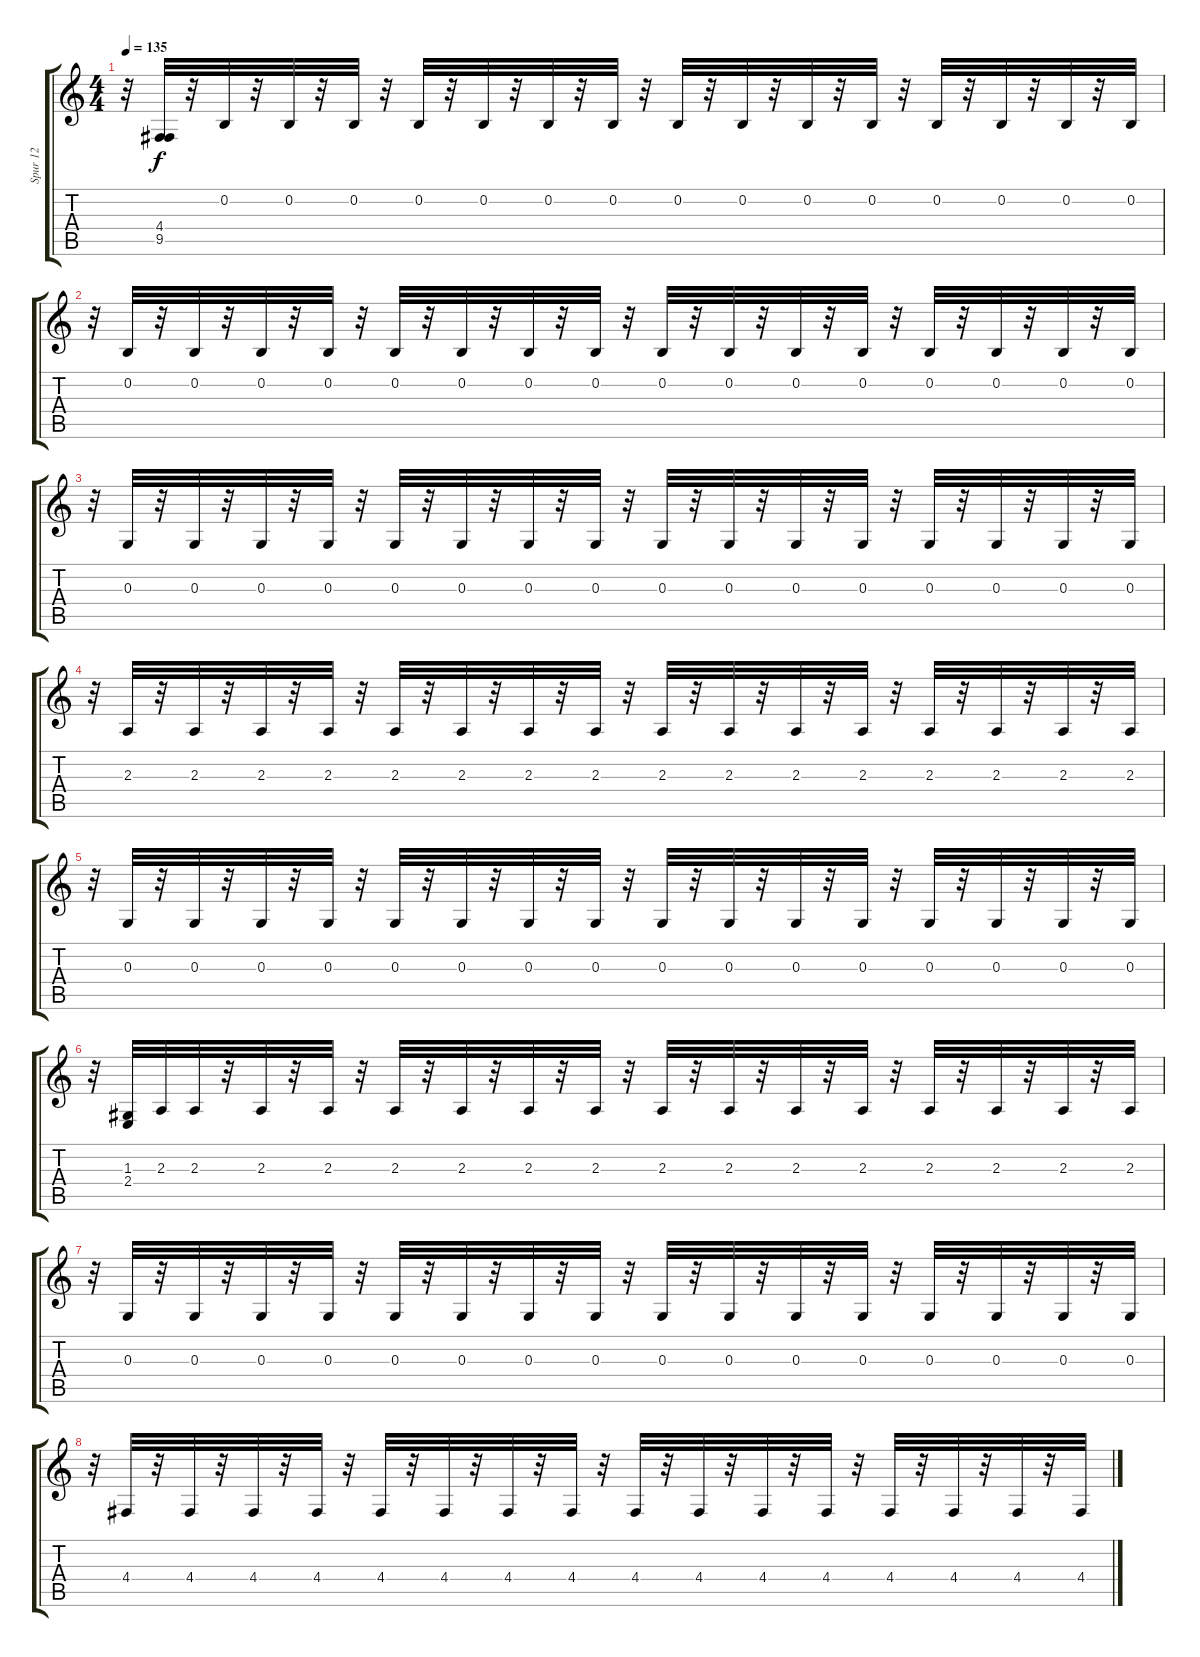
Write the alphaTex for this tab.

\track ("Spur 12" "Spur 12") {instrument lead8bassandlead}
\staff {score tabs}
\tuning (E4 B3 G3 D3 A2 E2) {hide}
\ts (4 4)
\tempo 135
\clef g2
\ks c
r.32{dy f} (4.4 9.5).32 r.32 0.2.32 r.32 0.2.32 r.32 0.2.32 r.32 0.2.32 r.32 0.2.32 r.32 0.2.32 r.32 0.2.32 r.32 0.2.32 r.32 0.2.32 r.32 0.2.32 r.32 0.2.32 r.32 0.2.32 r.32 0.2.32 r.32 0.2.32 r.32 0.2.32 |
r.32 0.2.32 r.32 0.2.32 r.32 0.2.32 r.32 0.2.32 r.32 0.2.32 r.32 0.2.32 r.32 0.2.32 r.32 0.2.32 r.32 0.2.32 r.32 0.2.32 r.32 0.2.32 r.32 0.2.32 r.32 0.2.32 r.32 0.2.32 r.32 0.2.32 r.32 0.2.32 |
r.32 0.3.32 r.32 0.3.32 r.32 0.3.32 r.32 0.3.32 r.32 0.3.32 r.32 0.3.32 r.32 0.3.32 r.32 0.3.32 r.32 0.3.32 r.32 0.3.32 r.32 0.3.32 r.32 0.3.32 r.32 0.3.32 r.32 0.3.32 r.32 0.3.32 r.32 0.3.32 |
r.32 2.3.32 r.32 2.3.32 r.32 2.3.32 r.32 2.3.32 r.32 2.3.32 r.32 2.3.32 r.32 2.3.32 r.32 2.3.32 r.32 2.3.32 r.32 2.3.32 r.32 2.3.32 r.32 2.3.32 r.32 2.3.32 r.32 2.3.32 r.32 2.3.32 r.32 2.3.32 |
r.32 0.3.32 r.32 0.3.32 r.32 0.3.32 r.32 0.3.32 r.32 0.3.32 r.32 0.3.32 r.32 0.3.32 r.32 0.3.32 r.32 0.3.32 r.32 0.3.32 r.32 0.3.32 r.32 0.3.32 r.32 0.3.32 r.32 0.3.32 r.32 0.3.32 r.32 0.3.32 |
r.32 (1.3 2.4).32 2.3.32 2.3.32 r.32 2.3.32 r.32 2.3.32 r.32 2.3.32 r.32 2.3.32 r.32 2.3.32 r.32 2.3.32 r.32 2.3.32 r.32 2.3.32 r.32 2.3.32 r.32 2.3.32 r.32 2.3.32 r.32 2.3.32 r.32 2.3.32 r.32 2.3.32 |
r.32 0.3.32 r.32 0.3.32 r.32 0.3.32 r.32 0.3.32 r.32 0.3.32 r.32 0.3.32 r.32 0.3.32 r.32 0.3.32 r.32 0.3.32 r.32 0.3.32 r.32 0.3.32 r.32 0.3.32 r.32 0.3.32 r.32 0.3.32 r.32 0.3.32 r.32 0.3.32 |
r.32 4.4.32 r.32 4.4.32 r.32 4.4.32 r.32 4.4.32 r.32 4.4.32 r.32 4.4.32 r.32 4.4.32 r.32 4.4.32 r.32 4.4.32 r.32 4.4.32 r.32 4.4.32 r.32 4.4.32 r.32 4.4.32 r.32 4.4.32 r.32 4.4.32 r.32 4.4.32
